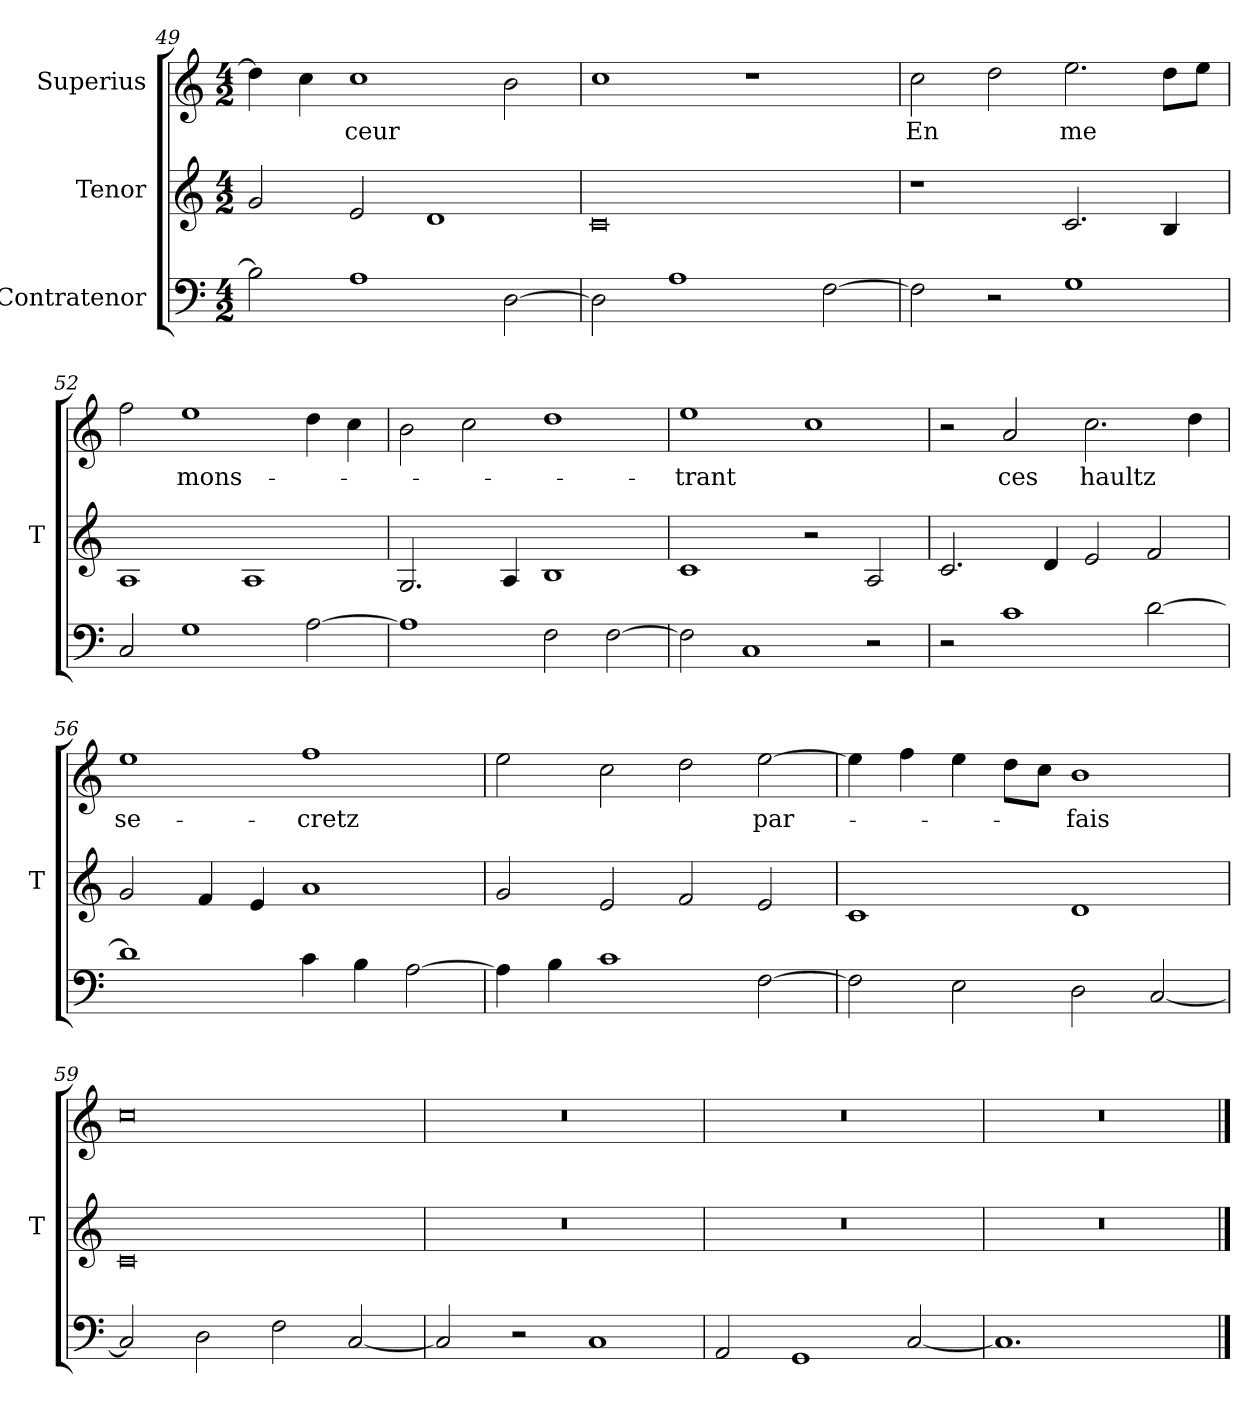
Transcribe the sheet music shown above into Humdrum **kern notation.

**kern	**kern	**kern	**text
*part3	*part2	*part1	*part1
*staff3	*staff2	*staff1	*staff1
*I"Contratenor	*I"Tenor	*I"Superius	*
*	*I'T	*	*
*clefF4	*clefG2	*clefG2	*
*M4/2	*M4/2	*M4/2	*
=49	=49	=49	=49
2B]	2g	4dd]	.
.	.	4cc	.
1A	2e	1cc	-ceur
.	1d	.	.
[2D	.	2b	.
=50	=50	=50	=50
2D]	0c	1cc	.
1A	.	.	.
.	.	1r	.
[2F	.	.	.
=51	=51	=51	=51
2F]	1r	2cc	-En
2r	.	2dd	.
1G	2.c	2.ee	-me
.	4B	8dd\L	.
.	.	8ee\J	.
=52	=52	=52	=52
2C	1A	2ff	.
1G	.	1ee	mons-
.	1A	.	.
[2A	.	4dd	.
.	.	4cc	.
=53	=53	=53	=53
1A]	2.G	2b	.
.	.	2cc	.
.	4A	.	.
2F	1B	1dd	.
[2F	.	.	.
=54	=54	=54	=54
2F]	1c	1ee	-trant
1C	.	.	.
.	2r	1cc	.
2r	2A	.	.
=55	=55	=55	=55
2r	2.c	2r	.
1c	.	2a	-ces
.	4d	.	.
.	2e	2.cc	-haultz
[2d	2f	.	.
.	.	4dd	.
=56	=56	=56	=56
1d]	2g	1ee	se-
.	4f	.	.
.	4e	.	.
4c	1a	1ff	-cretz
4B	.	.	.
[2A	.	.	.
=57	=57	=57	=57
4A]	2g	2ee	.
4B	.	.	.
1c	2e	2cc	.
.	2f	2dd	.
[2F	2e	[2ee	par-
=58	=58	=58	=58
2F]	1c	4ee]	.
.	.	4ff	.
2E	.	4ee	.
.	.	8dd\L	.
.	.	8cc\J	.
2D	1d	1b	-fais
[2C	.	.	.
=59	=59	=59	=59
2C]	0c	0cc	.
2D	.	.	.
2F	.	.	.
[2C	.	.	.
=60	=60	=60	=60
2C]	0r	0r	.
2r	.	.	.
1C	.	.	.
=61	=61	=61	=61
2AA	0r	0r	.
1GG	.	.	.
[2C	.	.	.
=62	=62	=62	=62
1.C]	0r	0r	.
2ryy	.	.	.
==	==	==	==
*-	*-	*-	*-
